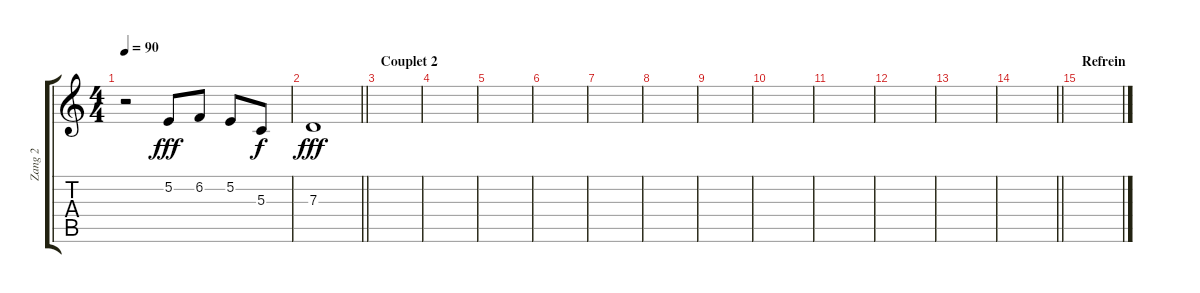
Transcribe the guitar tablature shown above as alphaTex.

\track ("Zang 2" "Zang 2") {instrument violin}
\staff {score tabs}
\tuning (E4 B3 G3 D3 A2 E2) {hide}
\ts (4 4)
\tempo 90
\clef g2
\ks c
r.2{dy fff} 5.2.8 6.2.8 5.2.8 5.3.8{dy f} |
\barLineRight lightlight
7.3.1{dy fff} |
\section ("" "Couplet 2")
|
|
|
|
|
|
|
|
|
|
|
\barLineRight lightlight
|
\section ("" "Refrein")
